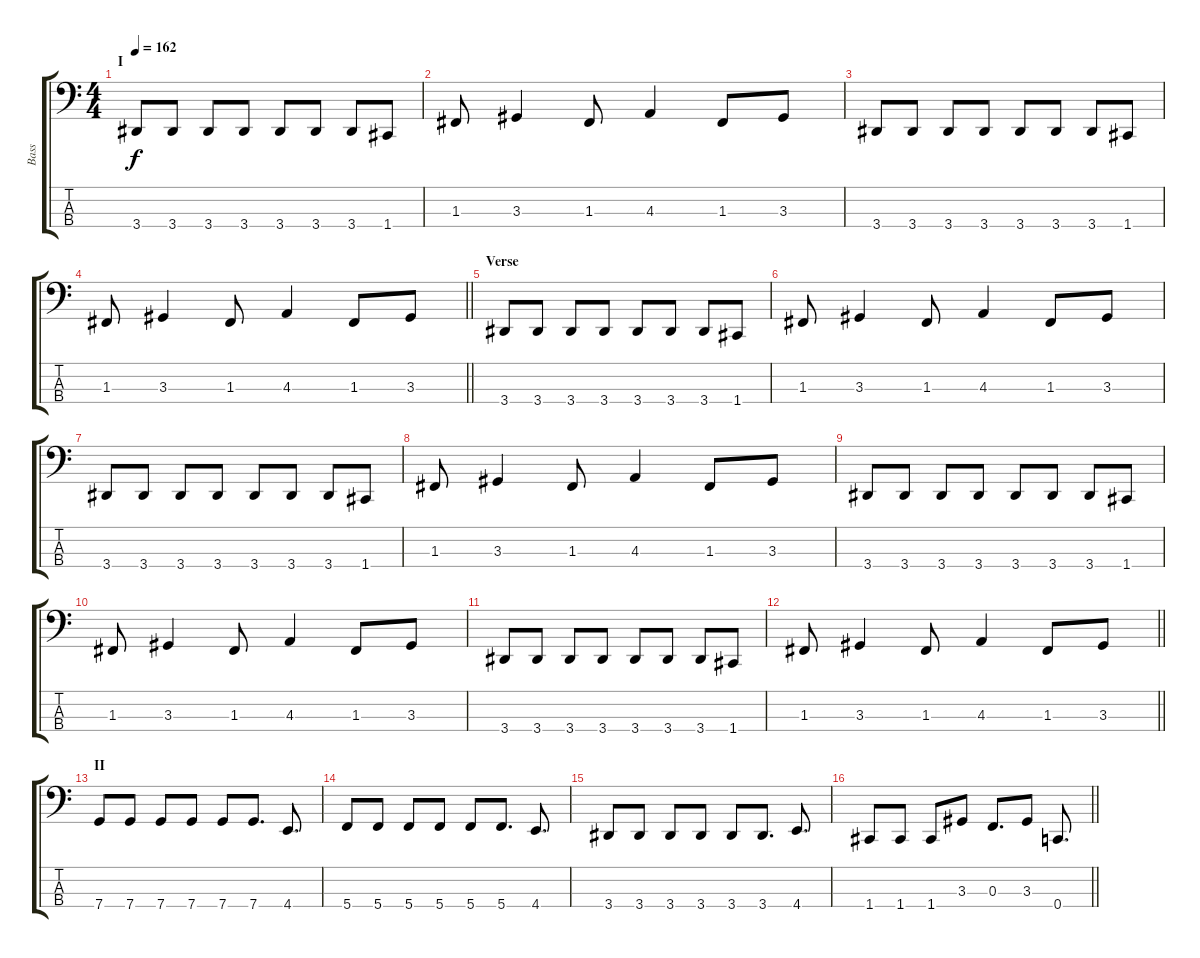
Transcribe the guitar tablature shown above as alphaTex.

\track ("Bass" "Bass") {instrument electricbasspick}
\staff {score tabs}
\tuning (Eb2 Bb1 F1 C1) {hide}
\ts (4 4)
\section ("" "I")
\tempo 162
\clef f4
\ks c
3.4.8{dy f} 3.4.8 3.4.8 3.4.8 3.4.8 3.4.8 3.4.8 1.4.8 |
1.3.8 3.3.4 1.3.8 4.3.4 1.3.8 3.3.8 |
3.4.8 3.4.8 3.4.8 3.4.8 3.4.8 3.4.8 3.4.8 1.4.8 |
\barLineRight lightlight
1.3.8 3.3.4 1.3.8 4.3.4 1.3.8 3.3.8 |
\section ("" "Verse")
3.4.8 3.4.8 3.4.8 3.4.8 3.4.8 3.4.8 3.4.8 1.4.8 |
1.3.8 3.3.4 1.3.8 4.3.4 1.3.8 3.3.8 |
3.4.8 3.4.8 3.4.8 3.4.8 3.4.8 3.4.8 3.4.8 1.4.8 |
1.3.8 3.3.4 1.3.8 4.3.4 1.3.8 3.3.8 |
3.4.8 3.4.8 3.4.8 3.4.8 3.4.8 3.4.8 3.4.8 1.4.8 |
1.3.8 3.3.4 1.3.8 4.3.4 1.3.8 3.3.8 |
3.4.8 3.4.8 3.4.8 3.4.8 3.4.8 3.4.8 3.4.8 1.4.8 |
\barLineRight lightlight
1.3.8 3.3.4 1.3.8 4.3.4 1.3.8 3.3.8 |
\section ("" "II")
7.4.8 7.4.8 7.4.8 7.4.8 7.4.8 7.4.8{d} 4.4.8{d} |
5.4.8 5.4.8 5.4.8 5.4.8 5.4.8 5.4.8{d} 4.4.8{d} |
3.4.8 3.4.8 3.4.8 3.4.8 3.4.8 3.4.8{d} 4.4.8{d} |
\barLineRight lightlight
1.4.8 1.4.8 1.4.8 3.3.8 0.3.8{d} 3.3.8 0.4.8{d}
